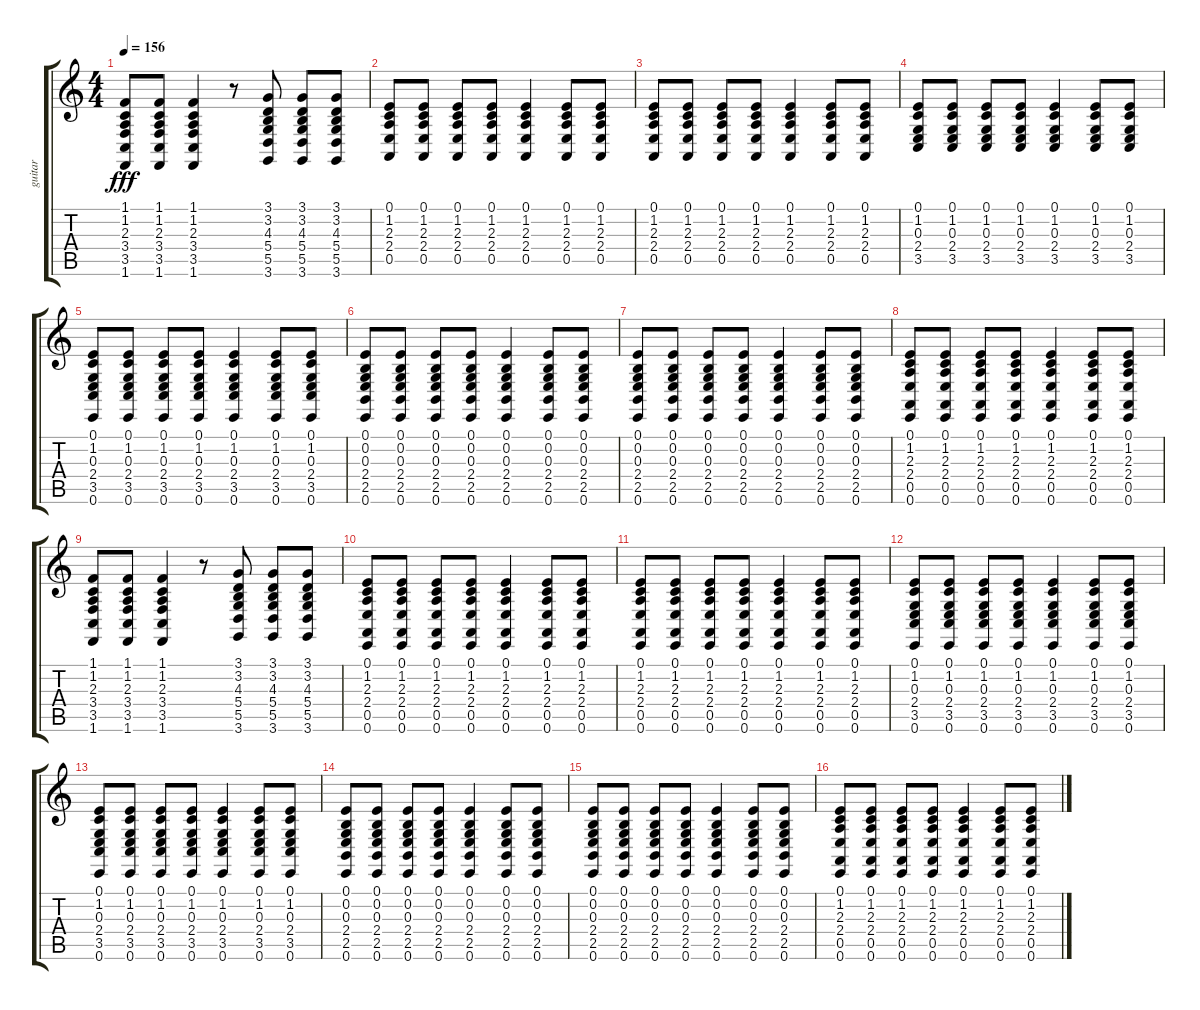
\track ("guitar" "guitar") {instrument churchorgan}
\staff {score tabs}
\tuning (E4 B3 G3 D3 A2 E2) {hide}
\ts (4 4)
\tempo 156
\clef g2
\ks c
(1.1 1.2 2.3 3.4 3.5 1.6).8{dy fff} (1.1 1.2 2.3 3.4 3.5 1.6).8 (1.1 1.2 2.3 3.4 3.5 1.6).4 r.8 (3.1 3.2 4.3 5.4 5.5 3.6).8 (3.1 3.2 4.3 5.4 5.5 3.6).8 (3.1 3.2 4.3 5.4 5.5 3.6).8 |
(0.1 1.2 2.3 2.4 0.5).8 (0.1 1.2 2.3 2.4 0.5).8 (0.1 1.2 2.3 2.4 0.5).8 (0.1 1.2 2.3 2.4 0.5).8 (0.1 1.2 2.3 2.4 0.5).4 (0.1 1.2 2.3 2.4 0.5).8 (0.1 1.2 2.3 2.4 0.5).8 |
(0.1 1.2 2.3 2.4 0.5).8 (0.1 1.2 2.3 2.4 0.5).8 (0.1 1.2 2.3 2.4 0.5).8 (0.1 1.2 2.3 2.4 0.5).8 (0.1 1.2 2.3 2.4 0.5).4 (0.1 1.2 2.3 2.4 0.5).8 (0.1 1.2 2.3 2.4 0.5).8 |
(0.1 1.2 0.3 2.4 3.5).8 (0.1 1.2 0.3 2.4 3.5).8 (0.1 1.2 0.3 2.4 3.5).8 (0.1 1.2 0.3 2.4 3.5).8 (0.1 1.2 0.3 2.4 3.5).4 (0.1 1.2 0.3 2.4 3.5).8 (0.1 1.2 0.3 2.4 3.5).8 |
(0.1 1.2 0.3 2.4 3.5 0.6).8 (0.1 1.2 0.3 2.4 3.5 0.6).8 (0.1 1.2 0.3 2.4 3.5 0.6).8 (0.1 1.2 0.3 2.4 3.5 0.6).8 (0.1 1.2 0.3 2.4 3.5 0.6).4 (0.1 1.2 0.3 2.4 3.5 0.6).8 (0.1 1.2 0.3 2.4 3.5 0.6).8 |
(0.1 0.2 0.3 2.4 2.5 0.6).8 (0.1 0.2 0.3 2.4 2.5 0.6).8 (0.1 0.2 0.3 2.4 2.5 0.6).8 (0.1 0.2 0.3 2.4 2.5 0.6).8 (0.1 0.2 0.3 2.4 2.5 0.6).4 (0.1 0.2 0.3 2.4 2.5 0.6).8 (0.1 0.2 0.3 2.4 2.5 0.6).8 |
(0.1 0.2 0.3 2.4 2.5 0.6).8 (0.1 0.2 0.3 2.4 2.5 0.6).8 (0.1 0.2 0.3 2.4 2.5 0.6).8 (0.1 0.2 0.3 2.4 2.5 0.6).8 (0.1 0.2 0.3 2.4 2.5 0.6).4 (0.1 0.2 0.3 2.4 2.5 0.6).8 (0.1 0.2 0.3 2.4 2.5 0.6).8 |
(0.1 1.2 2.3 2.4 0.5 0.6).8 (0.1 1.2 2.3 2.4 0.5 0.6).8 (0.1 1.2 2.3 2.4 0.5 0.6).8 (0.1 1.2 2.3 2.4 0.5 0.6).8 (0.1 1.2 2.3 2.4 0.5 0.6).4 (0.1 1.2 2.3 2.4 0.5 0.6).8 (0.1 1.2 2.3 2.4 0.5 0.6).8 |
(1.1 1.2 2.3 3.4 3.5 1.6).8 (1.1 1.2 2.3 3.4 3.5 1.6).8 (1.1 1.2 2.3 3.4 3.5 1.6).4 r.8 (3.1 3.2 4.3 5.4 5.5 3.6).8 (3.1 3.2 4.3 5.4 5.5 3.6).8 (3.1 3.2 4.3 5.4 5.5 3.6).8 |
(0.1 1.2 2.3 2.4 0.5 0.6).8 (0.1 1.2 2.3 2.4 0.5 0.6).8 (0.1 1.2 2.3 2.4 0.5 0.6).8 (0.1 1.2 2.3 2.4 0.5 0.6).8 (0.1 1.2 2.3 2.4 0.5 0.6).4 (0.1 1.2 2.3 2.4 0.5 0.6).8 (0.1 1.2 2.3 2.4 0.5 0.6).8 |
(0.1 1.2 2.3 2.4 0.5 0.6).8 (0.1 1.2 2.3 2.4 0.5 0.6).8 (0.1 1.2 2.3 2.4 0.5 0.6).8 (0.1 1.2 2.3 2.4 0.5 0.6).8 (0.1 1.2 2.3 2.4 0.5 0.6).4 (0.1 1.2 2.3 2.4 0.5 0.6).8 (0.1 1.2 2.3 2.4 0.5 0.6).8 |
(0.1 1.2 0.3 2.4 3.5 0.6).8 (0.1 1.2 0.3 2.4 3.5 0.6).8 (0.1 1.2 0.3 2.4 3.5 0.6).8 (0.1 1.2 0.3 2.4 3.5 0.6).8 (0.1 1.2 0.3 2.4 3.5 0.6).4 (0.1 1.2 0.3 2.4 3.5 0.6).8 (0.1 1.2 0.3 2.4 3.5 0.6).8 |
(0.1 1.2 0.3 2.4 3.5 0.6).8 (0.1 1.2 0.3 2.4 3.5 0.6).8 (0.1 1.2 0.3 2.4 3.5 0.6).8 (0.1 1.2 0.3 2.4 3.5 0.6).8 (0.1 1.2 0.3 2.4 3.5 0.6).4 (0.1 1.2 0.3 2.4 3.5 0.6).8 (0.1 1.2 0.3 2.4 3.5 0.6).8 |
(0.1 0.2 0.3 2.4 2.5 0.6).8 (0.1 0.2 0.3 2.4 2.5 0.6).8 (0.1 0.2 0.3 2.4 2.5 0.6).8 (0.1 0.2 0.3 2.4 2.5 0.6).8 (0.1 0.2 0.3 2.4 2.5 0.6).4 (0.1 0.2 0.3 2.4 2.5 0.6).8 (0.1 0.2 0.3 2.4 2.5 0.6).8 |
(0.1 0.2 0.3 2.4 2.5 0.6).8 (0.1 0.2 0.3 2.4 2.5 0.6).8 (0.1 0.2 0.3 2.4 2.5 0.6).8 (0.1 0.2 0.3 2.4 2.5 0.6).8 (0.1 0.2 0.3 2.4 2.5 0.6).4 (0.1 0.2 0.3 2.4 2.5 0.6).8 (0.1 0.2 0.3 2.4 2.5 0.6).8 |
(0.1 1.2 2.3 2.4 0.5 0.6).8 (0.1 1.2 2.3 2.4 0.5 0.6).8 (0.1 1.2 2.3 2.4 0.5 0.6).8 (0.1 1.2 2.3 2.4 0.5 0.6).8 (0.1 1.2 2.3 2.4 0.5 0.6).4 (0.1 1.2 2.3 2.4 0.5 0.6).8 (0.1 1.2 2.3 2.4 0.5 0.6).8
